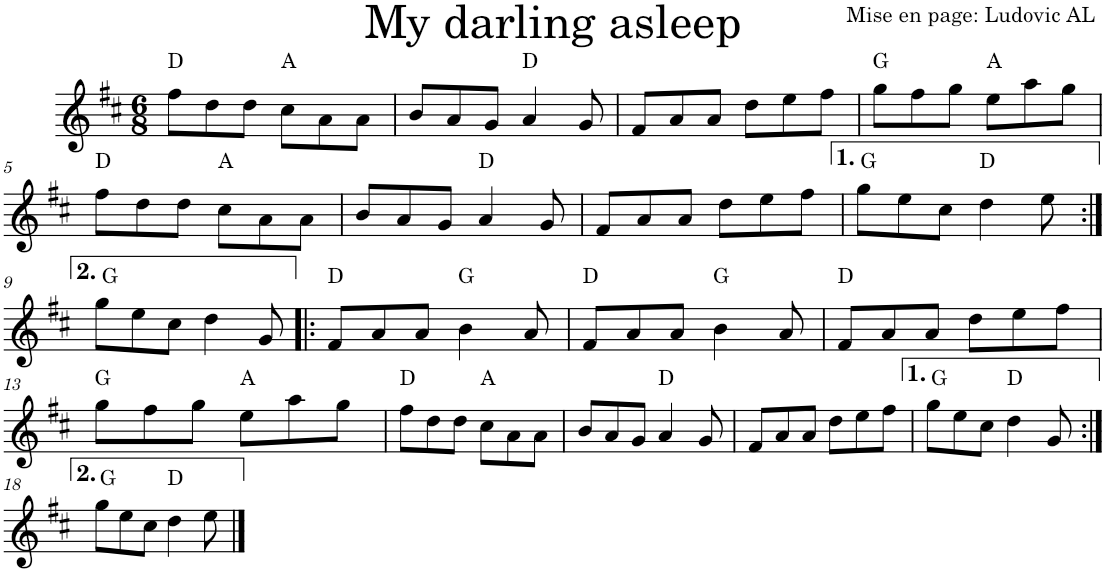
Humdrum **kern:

**kern	**harte
*part1	*part1
*staff1	*
*I"Violon	*
*I'Vln.	*
*clefG2	*
*k[f#c#]	*
*M6/8	*
=1	=1
8ff#\L	D:maj
8dd\	.
8dd\J	.
8cc#\L	A:maj
8a\	.
8a\J	.
=2	=2
8b/L	.
8a/	.
8g/J	.
4a/	D:maj
8g/	.
=3	=3
8f#/L	.
8a/	.
8a/J	.
8dd\L	.
8ee\	.
8ff#\J	.
=4	=4
8gg\L	G:maj
8ff#\	.
8gg\J	.
8ee\L	A:maj
8aa\	.
8gg\J	.
!!LO:LB:g=z
=5	=5
8ff#\L	D:maj
8dd\	.
8dd\J	.
8cc#\L	A:maj
8a\	.
8a\J	.
=6	=6
8b/L	.
8a/	.
8g/J	.
4a/	D:maj
8g/	.
=7	=7
8f#/L	.
8a/	.
8a/J	.
8dd\L	.
8ee\	.
8ff#\J	.
=8	=8
8gg\L	G:maj
8ee\	.
8cc#\J	.
4dd\	D:maj
8ee\	.
!!LO:LB:g=z
=9:|!	=9:|!
8gg\L	G:maj
8ee\	.
8cc#\J	.
4dd\	.
8g/	.
=10!|:	=10!|:
8f#/L	D:maj
8a/	.
8a/J	.
4b\	G:maj
8a/	.
=11	=11
8f#/L	D:maj
8a/	.
8a/J	.
4b\	G:maj
8a/	.
=12	=12
8f#/L	D:maj
8a/	.
8a/J	.
8dd\L	.
8ee\	.
8ff#\J	.
!!LO:LB:g=z
=13	=13
8gg\L	G:maj
8ff#\	.
8gg\J	.
8ee\L	A:maj
8aa\	.
8gg\J	.
=14	=14
8ff#\L	D:maj
8dd\	.
8dd\J	.
8cc#\L	A:maj
8a\	.
8a\J	.
=15	=15
8b/L	.
8a/	.
8g/J	.
4a/	D:maj
8g/	.
=16	=16
8f#/L	.
8a/	.
8a/J	.
8dd\L	.
8ee\	.
8ff#\J	.
=17	=17
8gg\L	G:maj
8ee\	.
8cc#\J	.
4dd\	D:maj
8g/	.
!!LO:LB:g=z
=18:|!	=18:|!
8gg\L	G:maj
8ee\	.
8cc#\J	.
4dd\	D:maj
8ee\	.
==	==
*-	*-
